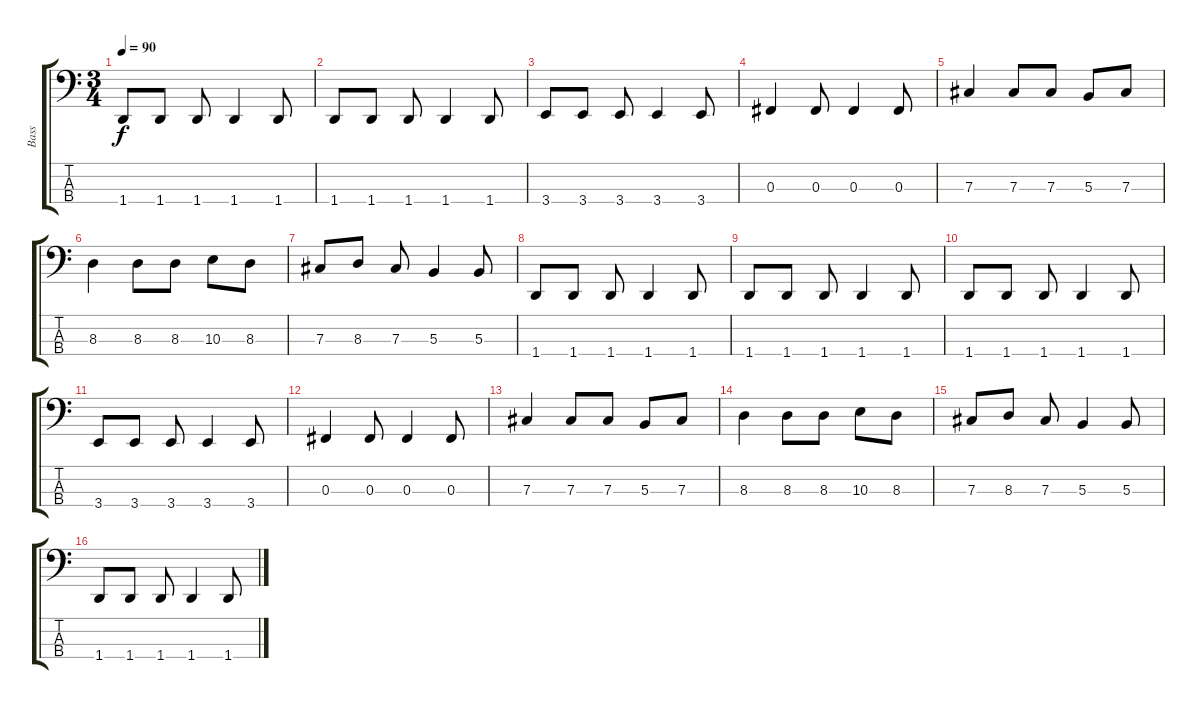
\track ("Bass" "Bass") {instrument electricbasspick}
\staff {score tabs}
\tuning (E2 B1 Gb1 Db1) {hide}
\ts (3 4)
\tempo 90
\clef f4
\ks c
1.4.8{dy f} 1.4.8 1.4.8 1.4.4 1.4.8 |
1.4.8 1.4.8 1.4.8 1.4.4 1.4.8 |
3.4.8 3.4.8 3.4.8 3.4.4 3.4.8 |
0.3.4 0.3.8 0.3.4 0.3.8 |
7.3.4 7.3.8 7.3.8 5.3.8 7.3.8 |
8.3.4 8.3.8 8.3.8 10.3.8 8.3.8 |
7.3.8 8.3.8 7.3.8 5.3.4 5.3.8 |
1.4.8 1.4.8 1.4.8 1.4.4 1.4.8 |
1.4.8 1.4.8 1.4.8 1.4.4 1.4.8 |
1.4.8 1.4.8 1.4.8 1.4.4 1.4.8 |
3.4.8 3.4.8 3.4.8 3.4.4 3.4.8 |
0.3.4 0.3.8 0.3.4 0.3.8 |
7.3.4 7.3.8 7.3.8 5.3.8 7.3.8 |
8.3.4 8.3.8 8.3.8 10.3.8 8.3.8 |
7.3.8 8.3.8 7.3.8 5.3.4 5.3.8 |
1.4.8 1.4.8 1.4.8 1.4.4 1.4.8
